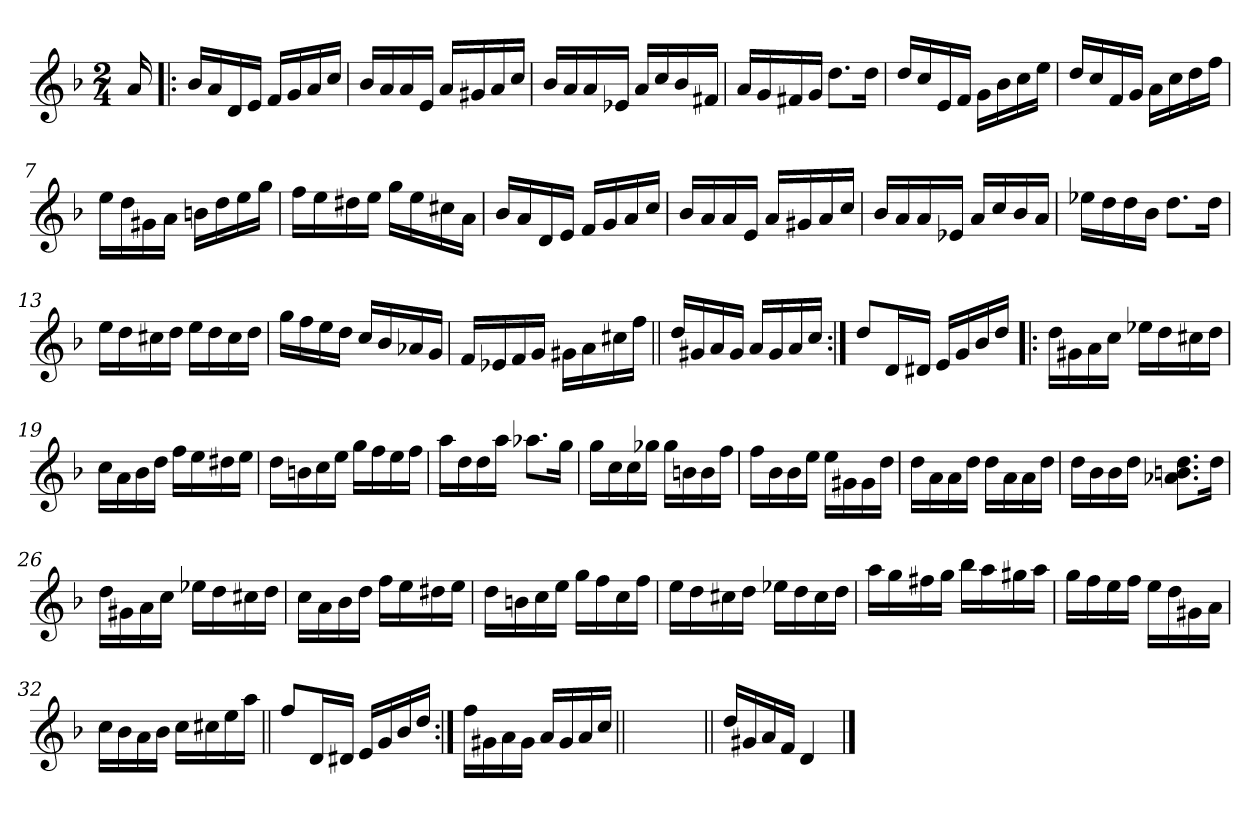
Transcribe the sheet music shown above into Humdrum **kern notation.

**kern
*part1
*staff1
*clefG2
*k[b-]
*F:
*M2/4
=
16a/
=1!|:
16b-/LL
16a/
16d/
16e/JJ
16f/LL
16g/
16a/
16cc/JJ
=2
16b-/LL
16a/
16a/
16e/JJ
16a/LL
16g#X/
16a/
16cc/JJ
=3
16b-/LL
16a/
16a/
16e-X/JJ
16a/LL
16cc/
16b-/
16f#X/JJ
=4
16a/LL
16g/
16f#X/
16g/JJ
8.dd\L
16dd\Jk
!!LO:LB:g=z
=5
16dd/LL
16cc/
16e/
16f/JJ
16g\LL
16b-\
16cc\
16ee\JJ
=6
16dd/LL
16cc/
16f/
16g/JJ
16a\LL
16cc\
16dd\
16ff\JJ
=7
16ee\LL
16dd\
16g#X\
16a\JJ
16bn\LL
16dd\
16ee\
16gg\JJ
=8
16ff\LL
16ee\
16dd#X\
16ee\JJ
16gg\LL
16ee\
16cc#X\
16a\JJ
!!LO:LB:g=z
=9
16b-/LL
16a/
16d/
16e/JJ
16f/LL
16g/
16a/
16cc/JJ
=10
16b-/LL
16a/
16a/
16e/JJ
16a/LL
16g#X/
16a/
16cc/JJ
=11
16b-/LL
16a/
16a/
16e-X/JJ
16a/LL
16cc/
16b-/
16a/JJ
=12
16ee-X\LL
16dd\
16dd\
16b-\JJ
8.dd\L
16dd\Jk
!!LO:LB:g=z
=13
16ee\LL
16dd\
16cc#X\
16dd\JJ
16ee\LL
16dd\
16cc#\
16dd\JJ
=14
16gg\LL
16ff\
16ee\
16dd\JJ
16cc/LL
16b-/
16a-X/
16g/JJ
=15
16f/LL
16e-X/
16f/
16g/JJ
16g#X\LL
16a\
16cc#X\
16ff\JJ
=16||
16dd/LL
16g#X/
16a/
16g#/JJ
16a/LL
16g#/
16a/
16cc/JJ
!!LO:LB:g=z
=17:|!
8dd/L
16d/L
16d#X/JJ
16e/LL
16g/
16b-/
16dd/JJ
=18!|:
16dd\LL
16g#X\
16a\
16cc\JJ
16ee-X\LL
16dd\
16cc#X\
16dd\JJ
=19
16cc\LL
16a\
16b-\
16dd\JJ
16ff\LL
16ee\
16dd#X\
16ee\JJ
=20
16dd\LL
16bn\
16cc\
16ee\JJ
16gg\LL
16ff\
16ee\
16ff\JJ
!!LO:LB:g=z
=21
16aa\LL
16dd\
16dd\
16aa\JJ
8.aa-X\L
16gg\Jk
=22
16gg\LL
16cc\
16cc\
16gg-X\JJ
16gg-\LL
16bn\
16b\
16ff\JJ
=23
16ff\LL
16b-\
16b-\
16ee\JJ
16ee\LL
16g#X\
16g#\
16dd\JJ
=24
16dd\LL
16a\
16a\
16dd\JJ
16dd\LL
16a\
16a\
16dd\JJ
!!LO:LB:g=z
=25
16dd\LL
16b-\
16b-\
16dd\JJ
8.a-X\ 8.bn\ 8.dd\L
16dd\Jk
=26
16dd\LL
16g#X\
16a\
16cc\JJ
16ee-X\LL
16dd\
16cc#X\
16dd\JJ
=27
16cc\LL
16a\
16b-\
16dd\JJ
16ff\LL
16ee\
16dd#X\
16ee\JJ
=28
16dd\LL
16bn\
16cc\
16ee\JJ
16gg\LL
16ff\
16cc\
16ff\JJ
!!LO:LB:g=z
=29
16ee\LL
16dd\
16cc#X\
16dd\JJ
16ee-X\LL
16dd\
16cc#\
16dd\JJ
=30
16aa\LL
16gg\
16ff#X\
16gg\JJ
16bb-\LL
16aa\
16gg#X\
16aa\JJ
=31
16gg\LL
16ff\
16ee\
16ff\JJ
16ee\LL
16dd\
16g#X\
16a\JJ
=32
16cc\LL
16b-\
16a\
16b-\JJ
16cc\LL
16cc#X\
16ee\
16aa\JJ
!!LO:LB:g=z
=33||
8ff/L
16d/L
16d#X/JJ
16e/LL
16g/
16b-/
16dd/JJ
=34:|!
16ff\LL
16g#X\
16a\
16g#\JJ
16a/LL
16g#/
16a/
16cc/JJ
=35||
*stria0
2ryy
=36||
*stria5
16dd/LL
16g#X/
16a/
16f/JJ
4d/
==
*-
